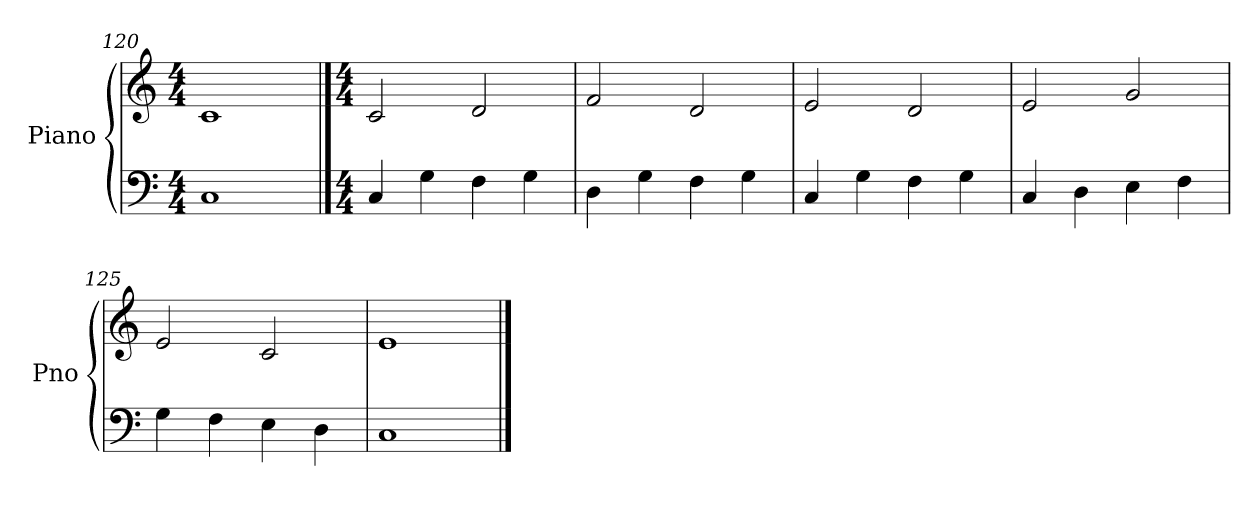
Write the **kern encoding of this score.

**kern	**kern
*part1	*part1
*staff2	*staff1
*I"Piano	*
*I'Pno	*
*clefF4	*clefG2
*k[]	*k[]
*M4/4	*M4/4
=120	=120
1C	1c
!!LO:LB:g=z
==121	==121
*M4/4	*M4/4
4C/	2c/
4G\	.
4F\	2d/
4G\	.
=122	=122
4D\	2f/
4G\	.
4F\	2d/
4G\	.
=123	=123
4C/	2e/
4G\	.
4F\	2d/
4G\	.
=124	=124
4C/	2e/
4D\	.
4E\	2g/
4F\	.
=125	=125
4G\	2e/
4F\	.
4E\	2c/
4D\	.
=126	=126
1C	1e
==	==
*-	*-
